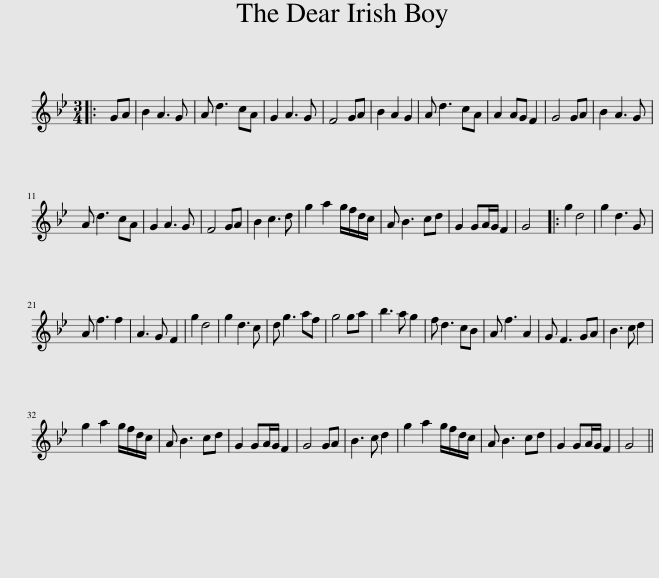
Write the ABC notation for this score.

X:1
L:1/8
M:3/4
I:linebreak $
K:Gmin
V:1 treble
V:1
|: GA | B2 A3 G | A d3 cA | G2 A3 G | F4 GA | %5
 B2 A2 G2 | A d3 cA | A2 AG F2 | G4 GA | B2 A3 G |$ %10
 A d3 cA | G2 A3 G | F4 GA | B2 c3 d | g2 a2 g/f/d/c/ | %15
 A B3 cd | G2 GA/G/ F2 | G4 |: g2 d4 | g2 d3 G |$ %20
 A f3 f2 | A3 G F2 | g2 d4 | g2 d3 c | d g3 af | %25
 g4 ga | b3 a g2 | f d3 cB | A f3 A2 | G F3 GA | %30
 B3 c d2 |$ g2 a2 g/f/d/c/ | A B3 cd | G2 GA/G/ F2 | G4 GA | %35
 B3 c d2 | g2 a2 g/f/d/c/ | A B3 cd | G2 GA/G/ F2 | G4 || %40
